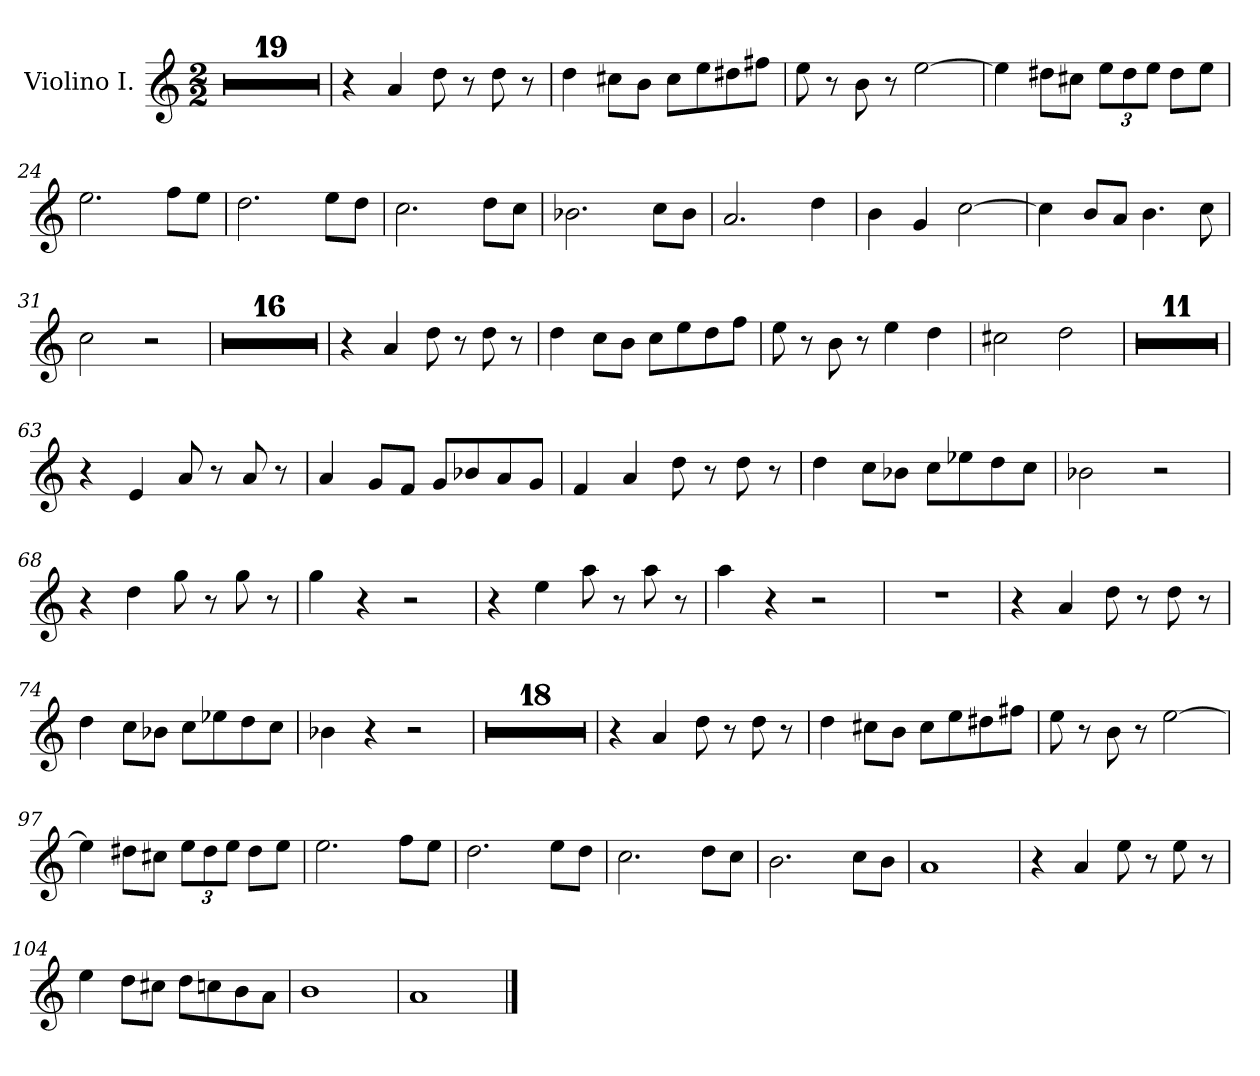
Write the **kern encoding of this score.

**kern
*part1
*staff1
*I"Violino I.
*I'Vln
*clefG2
*k[]
*M2/2
=1
1r
=2
1r
=3
1r
=4
1r
=5
1r
=6
1r
=7
1r
=8
1r
=9
1r
=10
1r
=11
1r
=12
1r
=13
1r
=14
1r
=15
1r
=16
1r
=17
1r
=18
1r
=19
1r
=20
4r
4a/
8dd\
8r
8dd\
8r
=21
4dd\
8cc#X\L
8b\J
8cc#\L
8ee\
8dd#X\
8ff#X\J
=22
8ee\
8r
8b\
8r
[2ee\
=23
4ee\]
8dd#X\L
8cc#X\J
*Xbrackettup
12ee\L
12dd#\
12ee\J
8dd#\L
8ee\J
=24
2.ee\
8ff\L
8ee\J
=25
2.dd\
8ee\L
8dd\J
=26
2.cc\
8dd\L
8cc\J
=27
2.b-X\
8cc\L
8b-\J
=28
2.a/
4dd\
=29
4b\
4g/
[2cc\
=30
4cc\]
8b/L
8a/J
4.b\
8cc\
=31
2cc\
2r
=32
1r
=33
1r
=34
1r
=35
1r
=36
1r
=37
1r
=38
1r
=39
1r
=40
1r
=41
1r
=42
1r
=43
1r
=44
1r
=45
1r
=46
1r
=47
1r
=48
4r
4a/
8dd\
8r
8dd\
8r
=49
4dd\
8cc\L
8b\J
8cc\L
8ee\
8dd\
8ff\J
=50
8ee\
8r
8b\
8r
4ee\
4dd\
=51
2cc#X\
2dd\
=52
1r
=53
1r
=54
1r
=55
1r
=56
1r
=57
1r
=58
1r
=59
1r
=60
1r
=61
1r
=62
1r
=63
4r
4e/
8a/
8r
8a/
8r
=64
4a/
8g/L
8f/J
8g/L
8b-X/
8a/
8g/J
=65
4f/
4a/
8dd\
8r
8dd\
8r
=66
4dd\
8cc\L
8b-X\J
8cc\L
8ee-X\
8dd\
8cc\J
=67
2b-X\
2r
=68
4r
4dd\
8gg\
8r
8gg\
8r
=69
4gg\
4r
2r
=70
4r
4ee\
8aa\
8r
8aa\
8r
=71
4aa\
4r
2r
=72
1r
=73
4r
4a/
8dd\
8r
8dd\
8r
=74
4dd\
8cc\L
8b-X\J
8cc\L
8ee-X\
8dd\
8cc\J
=75
4b-X\
4r
2r
=76
1r
=77
1r
=78
1r
=79
1r
=80
1r
=81
1r
=82
1r
=83
1r
=84
1r
=85
1r
=86
1r
=87
1r
=88
1r
=89
1r
=90
1r
=91
1r
=92
1r
=93
1r
=94
4r
4a/
8dd\
8r
8dd\
8r
=95
4dd\
8cc#X\L
8b\J
8cc#\L
8ee\
8dd#X\
8ff#X\J
=96
8ee\
8r
8b\
8r
[2ee\
=97
4ee\]
8dd#X\L
8cc#X\J
12ee\L
12dd#\
12ee\J
8dd#\L
8ee\J
=98
2.ee\
8ff\L
8ee\J
=99
2.dd\
8ee\L
8dd\J
=100
2.cc\
8dd\L
8cc\J
=101
2.b\
8cc\L
8b\J
=102
1a
=103
4r
4a/
8ee\
8r
8ee\
8r
=104
4ee\
8dd\L
8cc#X\J
8dd\L
8ccn\
8b\
8a\J
=105
1b
=106
1a
==
*-
